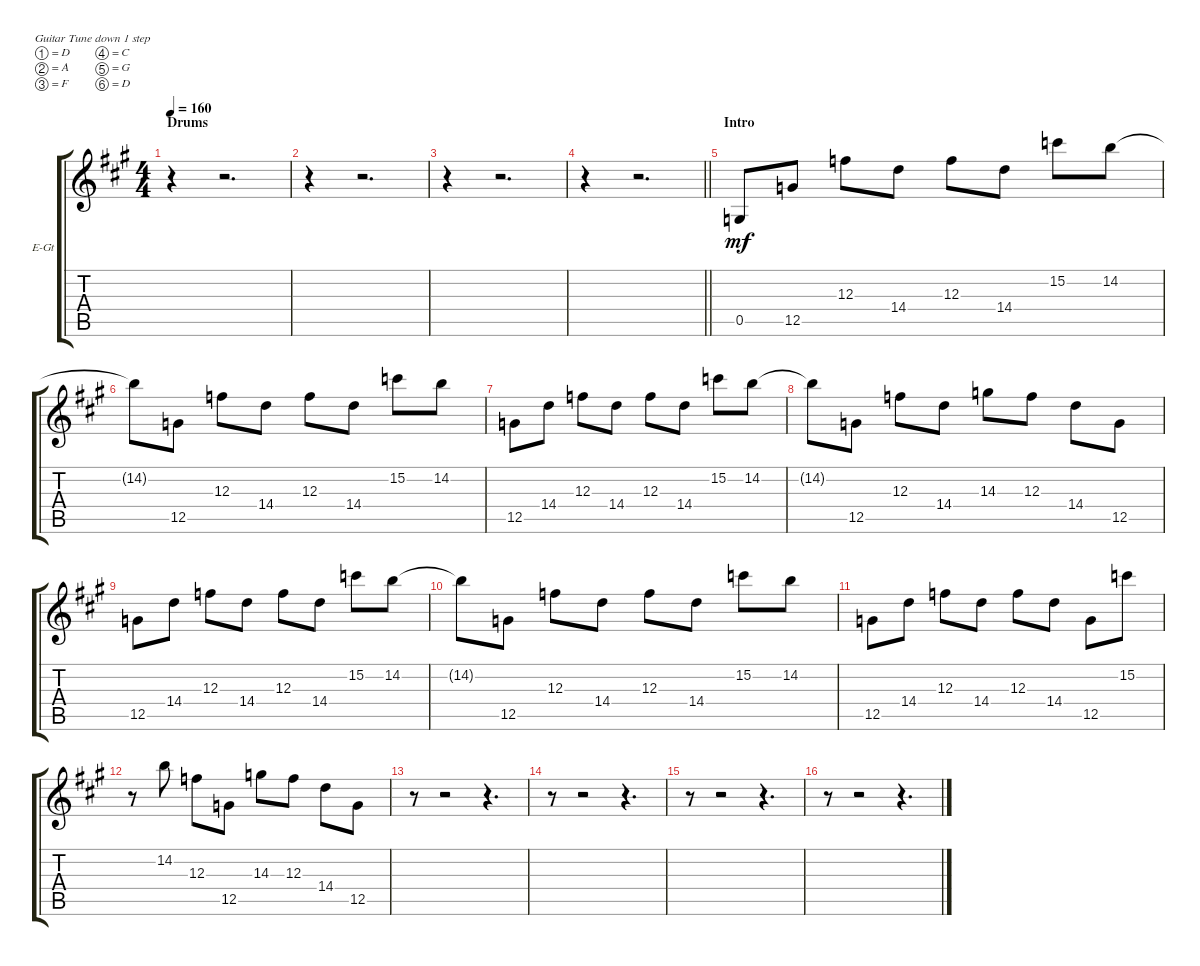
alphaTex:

\bracketExtendMode groupsimilarinstruments
\firstSystemTrackNameOrientation horizontal
\otherSystemsTrackNameOrientation horizontal
\track ("Clean Gtr" "E-Gt") {instrument electricguitarjazz}
\staff {score tabs}
\tuning (D4 A3 F3 C3 G2 D2)
\ts (4 4)
\beaming (8 2 2 2 2)
\section ("" "Drums")
\tempo 160
\clef g2
\ks a
r.4{dy mf instrument electricguitarjazz} r.2{d} |
r.4 r.2{d} |
r.4 r.2{d} |
\barLineRight lightlight
r.4 r.2{d} |
\section ("" "Intro")
0.5.8 12.5.8 12.3.8 14.4.8 12.3.8 14.4.8 15.2.8 14.2.8 |
14.2{t}.8 12.5.8 12.3.8 14.4.8 12.3.8 14.4.8 15.2.8 14.2.8 |
12.5.8 14.4.8 12.3.8 14.4.8 12.3.8 14.4.8 15.2.8 14.2.8 |
14.2{t}.8 12.5.8 12.3.8 14.4.8 14.3.8 12.3.8 14.4.8 12.5.8 |
12.5.8 14.4.8 12.3.8 14.4.8 12.3.8 14.4.8 15.2.8 14.2.8 |
14.2{t}.8 12.5.8 12.3.8 14.4.8 12.3.8 14.4.8 15.2.8 14.2.8 |
12.5.8 14.4.8 12.3.8 14.4.8 12.3.8 14.4.8 12.5.8 15.2.8 |
r.8 14.2.8 12.3.8 12.5.8 14.3.8 12.3.8 14.4.8 12.5.8 |
r.8 r.2 r.4{d} |
r.8 r.2 r.4{d} |
r.8 r.2 r.4{d} |
r.8 r.2 r.4{d}
